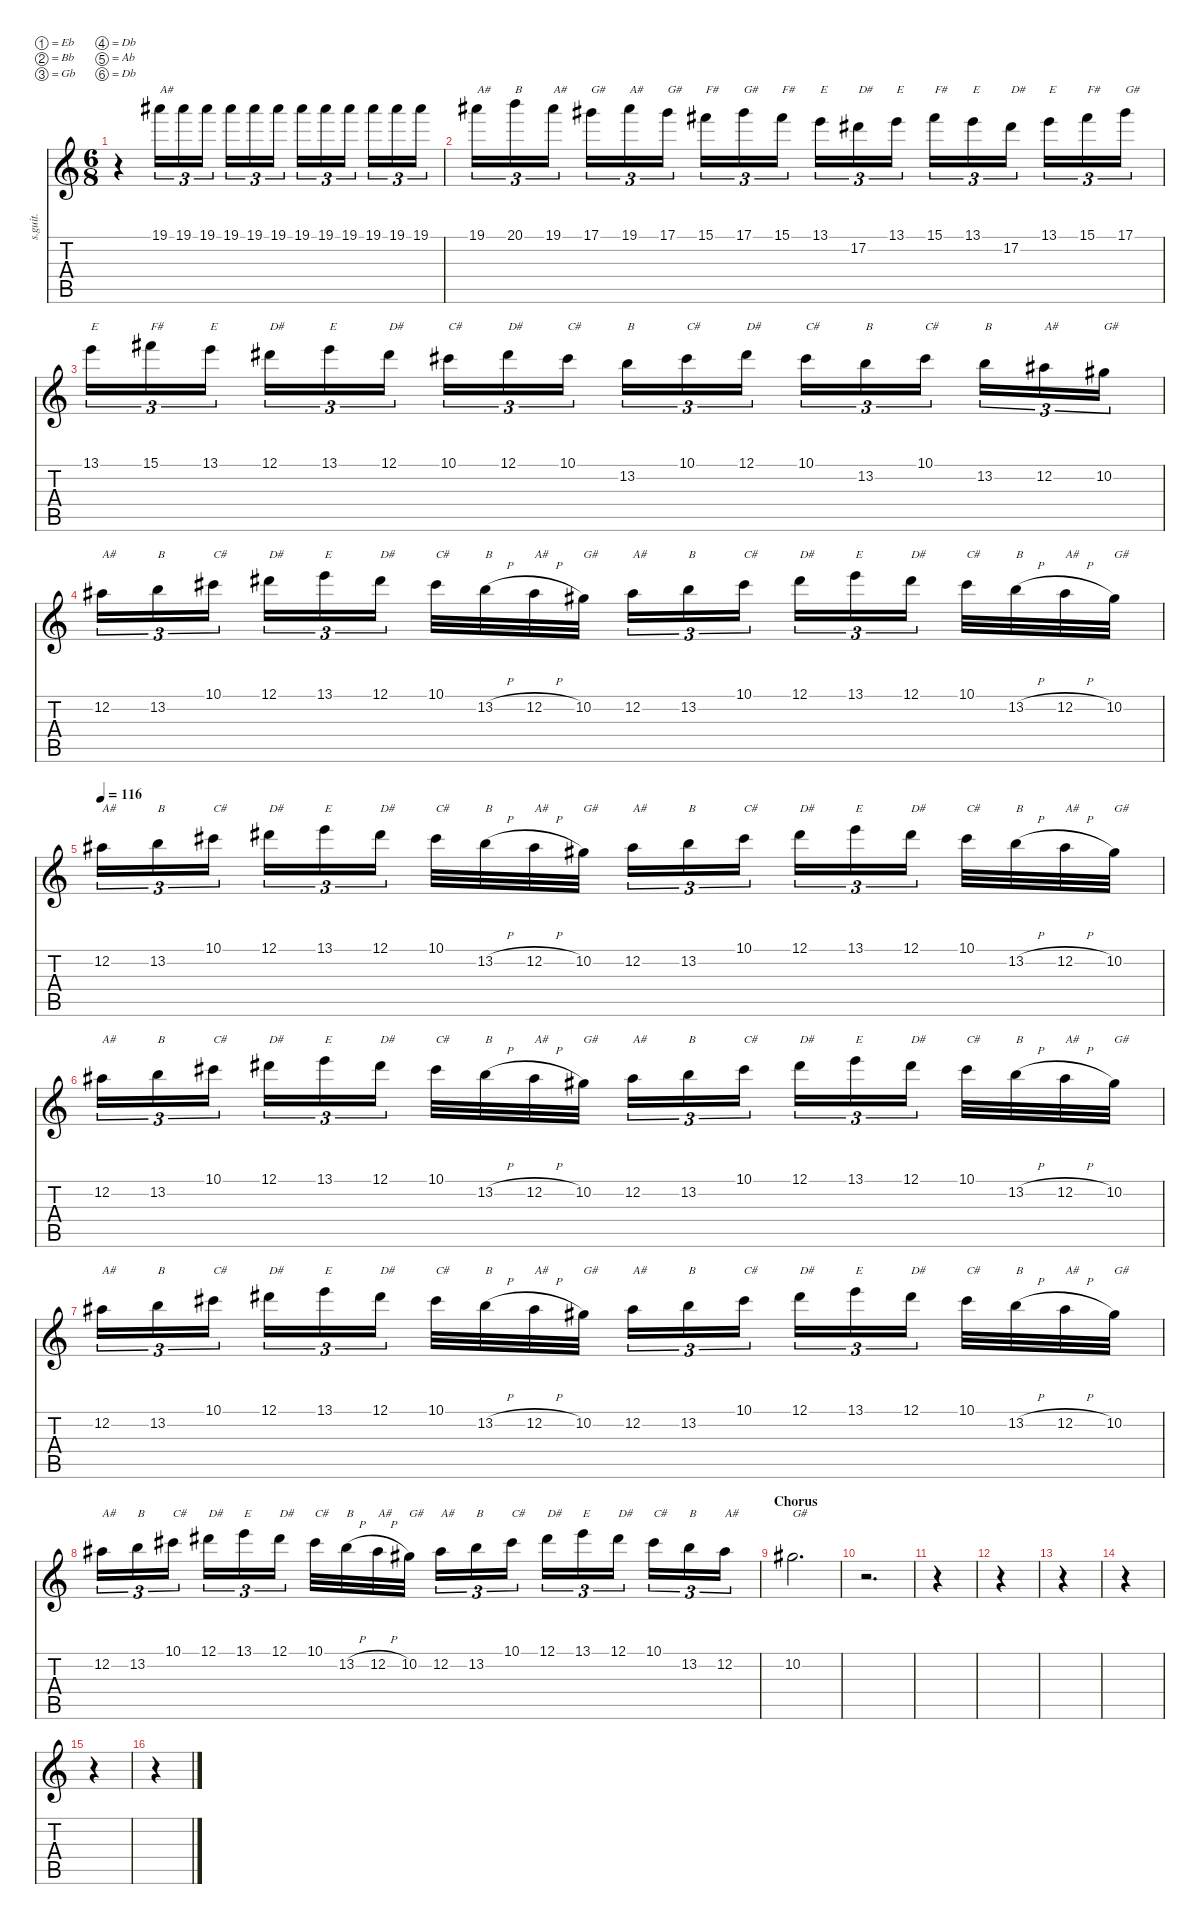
\defaultSystemsLayout 4
\hideDynamics
\bracketExtendMode nobrackets
\track ("Daron - Solo Guitar 4" "s.guit.") {instrument electricguitarclean}
\staff {score tabs}
\tuning (Eb4 Bb3 Gb3 Db3 Ab2 Db2)
\ts (6 8)
\tempo (115 hide)
\clef g2
\ks c
r.4{dy f} 19.1{acc #}.16{tu (3 2) txt "A#" lyrics (0 "") lyrics (1 "") lyrics (2 "") lyrics (3 "") lyrics (4 "") dy fff} 19.1{acc #}.16{tu (3 2) lyrics (0 "") lyrics (1 "") lyrics (2 "") lyrics (3 "") lyrics (4 "")} 19.1{acc #}.16{tu (3 2) lyrics (0 "") lyrics (1 "") lyrics (2 "") lyrics (3 "") lyrics (4 "")} 19.1{acc #}.16{tu (3 2) lyrics (0 "") lyrics (1 "") lyrics (2 "") lyrics (3 "") lyrics (4 "")} 19.1{acc #}.16{tu (3 2) lyrics (0 "") lyrics (1 "") lyrics (2 "") lyrics (3 "") lyrics (4 "")} 19.1{acc #}.16{tu (3 2) lyrics (0 "") lyrics (1 "") lyrics (2 "") lyrics (3 "") lyrics (4 "")} 19.1{acc #}.16{tu (3 2) lyrics (0 "") lyrics (1 "") lyrics (2 "") lyrics (3 "") lyrics (4 "")} 19.1{acc #}.16{tu (3 2) lyrics (0 "") lyrics (1 "") lyrics (2 "") lyrics (3 "") lyrics (4 "")} 19.1{acc #}.16{tu (3 2) lyrics (0 "") lyrics (1 "") lyrics (2 "") lyrics (3 "") lyrics (4 "")} 19.1{acc #}.16{tu (3 2) lyrics (0 "") lyrics (1 "") lyrics (2 "") lyrics (3 "") lyrics (4 "")} 19.1{acc #}.16{tu (3 2) lyrics (0 "") lyrics (1 "") lyrics (2 "") lyrics (3 "") lyrics (4 "")} 19.1{acc #}.16{tu (3 2) lyrics (0 "") lyrics (1 "") lyrics (2 "") lyrics (3 "") lyrics (4 "")} |
19.1{acc #}.16{tu (3 2) txt "A#" lyrics (0 "") lyrics (1 "") lyrics (2 "") lyrics (3 "") lyrics (4 "")} 20.1.16{tu (3 2) txt "B" lyrics (0 "") lyrics (1 "") lyrics (2 "") lyrics (3 "") lyrics (4 "")} 19.1{acc #}.16{tu (3 2) txt "A#" lyrics (0 "") lyrics (1 "") lyrics (2 "") lyrics (3 "") lyrics (4 "")} 17.1{acc #}.16{tu (3 2) txt "G#" lyrics (0 "") lyrics (1 "") lyrics (2 "") lyrics (3 "") lyrics (4 "")} 19.1{acc #}.16{tu (3 2) txt "A#" lyrics (0 "") lyrics (1 "") lyrics (2 "") lyrics (3 "") lyrics (4 "")} 17.1{acc #}.16{tu (3 2) txt "G#" lyrics (0 "") lyrics (1 "") lyrics (2 "") lyrics (3 "") lyrics (4 "")} 15.1{acc #}.16{tu (3 2) txt "F#" lyrics (0 "") lyrics (1 "") lyrics (2 "") lyrics (3 "") lyrics (4 "")} 17.1{acc #}.16{tu (3 2) txt "G#" lyrics (0 "") lyrics (1 "") lyrics (2 "") lyrics (3 "") lyrics (4 "")} 15.1{acc #}.16{tu (3 2) txt "F#" lyrics (0 "") lyrics (1 "") lyrics (2 "") lyrics (3 "") lyrics (4 "")} 13.1.16{tu (3 2) txt "E" lyrics (0 "") lyrics (1 "") lyrics (2 "") lyrics (3 "") lyrics (4 "")} 17.2{acc #}.16{tu (3 2) txt "D#" lyrics (0 "") lyrics (1 "") lyrics (2 "") lyrics (3 "") lyrics (4 "")} 13.1.16{tu (3 2) txt "E" lyrics (0 "") lyrics (1 "") lyrics (2 "") lyrics (3 "") lyrics (4 "")} 15.1{acc #}.16{tu (3 2) txt "F#" lyrics (0 "") lyrics (1 "") lyrics (2 "") lyrics (3 "") lyrics (4 "")} 13.1.16{tu (3 2) txt "E" lyrics (0 "") lyrics (1 "") lyrics (2 "") lyrics (3 "") lyrics (4 "")} 17.2{acc #}.16{tu (3 2) txt "D#" lyrics (0 "") lyrics (1 "") lyrics (2 "") lyrics (3 "") lyrics (4 "")} 13.1.16{tu (3 2) txt "E" lyrics (0 "") lyrics (1 "") lyrics (2 "") lyrics (3 "") lyrics (4 "")} 15.1{acc #}.16{tu (3 2) txt "F#" lyrics (0 "") lyrics (1 "") lyrics (2 "") lyrics (3 "") lyrics (4 "")} 17.1{acc #}.16{tu (3 2) txt "G#" lyrics (0 "") lyrics (1 "") lyrics (2 "") lyrics (3 "") lyrics (4 "")} |
13.1.16{tu (3 2) txt "E" lyrics (0 "") lyrics (1 "") lyrics (2 "") lyrics (3 "") lyrics (4 "")} 15.1{acc #}.16{tu (3 2) txt "F#" lyrics (0 "") lyrics (1 "") lyrics (2 "") lyrics (3 "") lyrics (4 "")} 13.1.16{tu (3 2) txt "E" lyrics (0 "") lyrics (1 "") lyrics (2 "") lyrics (3 "") lyrics (4 "")} 12.1{acc #}.16{tu (3 2) txt "D#" lyrics (0 "") lyrics (1 "") lyrics (2 "") lyrics (3 "") lyrics (4 "")} 13.1.16{tu (3 2) txt "E" lyrics (0 "") lyrics (1 "") lyrics (2 "") lyrics (3 "") lyrics (4 "")} 12.1{acc #}.16{tu (3 2) txt "D#" lyrics (0 "") lyrics (1 "") lyrics (2 "") lyrics (3 "") lyrics (4 "")} 10.1{acc #}.16{tu (3 2) txt "C#" lyrics (0 "") lyrics (1 "") lyrics (2 "") lyrics (3 "") lyrics (4 "")} 12.1{acc #}.16{tu (3 2) txt "D#" lyrics (0 "") lyrics (1 "") lyrics (2 "") lyrics (3 "") lyrics (4 "")} 10.1{acc #}.16{tu (3 2) txt "C#" lyrics (0 "") lyrics (1 "") lyrics (2 "") lyrics (3 "") lyrics (4 "")} 13.2.16{tu (3 2) txt "B" lyrics (0 "") lyrics (1 "") lyrics (2 "") lyrics (3 "") lyrics (4 "")} 10.1{acc #}.16{tu (3 2) txt "C#" lyrics (0 "") lyrics (1 "") lyrics (2 "") lyrics (3 "") lyrics (4 "")} 12.1{acc #}.16{tu (3 2) txt "D#" lyrics (0 "") lyrics (1 "") lyrics (2 "") lyrics (3 "") lyrics (4 "")} 10.1{acc #}.16{tu (3 2) txt "C#" lyrics (0 "") lyrics (1 "") lyrics (2 "") lyrics (3 "") lyrics (4 "")} 13.2.16{tu (3 2) txt "B" lyrics (0 "") lyrics (1 "") lyrics (2 "") lyrics (3 "") lyrics (4 "")} 10.1{acc #}.16{tu (3 2) txt "C#" lyrics (0 "") lyrics (1 "") lyrics (2 "") lyrics (3 "") lyrics (4 "")} 13.2.16{tu (3 2) txt "B" lyrics (0 "") lyrics (1 "") lyrics (2 "") lyrics (3 "") lyrics (4 "")} 12.2{acc #}.16{tu (3 2) txt "A#" lyrics (0 "") lyrics (1 "") lyrics (2 "") lyrics (3 "") lyrics (4 "")} 10.2{acc #}.16{tu (3 2) txt "G#" lyrics (0 "") lyrics (1 "") lyrics (2 "") lyrics (3 "") lyrics (4 "")} |
12.2{acc #}.16{tu (3 2) txt "A#" lyrics (0 "") lyrics (1 "") lyrics (2 "") lyrics (3 "") lyrics (4 "")} 13.2.16{tu (3 2) txt "B" lyrics (0 "") lyrics (1 "") lyrics (2 "") lyrics (3 "") lyrics (4 "")} 10.1{acc #}.16{tu (3 2) txt "C#" lyrics (0 "") lyrics (1 "") lyrics (2 "") lyrics (3 "") lyrics (4 "")} 12.1{acc #}.16{tu (3 2) txt "D#" lyrics (0 "") lyrics (1 "") lyrics (2 "") lyrics (3 "") lyrics (4 "")} 13.1.16{tu (3 2) txt "E" lyrics (0 "") lyrics (1 "") lyrics (2 "") lyrics (3 "") lyrics (4 "")} 12.1{acc #}.16{tu (3 2) txt "D#" lyrics (0 "") lyrics (1 "") lyrics (2 "") lyrics (3 "") lyrics (4 "")} 10.1{acc #}.32{txt "C#" lyrics (0 "") lyrics (1 "") lyrics (2 "") lyrics (3 "") lyrics (4 "")} 13.2{h}.32{txt "B" lyrics (0 "") lyrics (1 "") lyrics (2 "") lyrics (3 "") lyrics (4 "")} 12.2{h acc #}.32{txt "A#" lyrics (0 "") lyrics (1 "") lyrics (2 "") lyrics (3 "") lyrics (4 "")} 10.2{acc #}.32{txt "G#" lyrics (0 "") lyrics (1 "") lyrics (2 "") lyrics (3 "") lyrics (4 "")} 12.2{acc #}.16{tu (3 2) txt "A#" lyrics (0 "") lyrics (1 "") lyrics (2 "") lyrics (3 "") lyrics (4 "")} 13.2.16{tu (3 2) txt "B" lyrics (0 "") lyrics (1 "") lyrics (2 "") lyrics (3 "") lyrics (4 "")} 10.1{acc #}.16{tu (3 2) txt "C#" lyrics (0 "") lyrics (1 "") lyrics (2 "") lyrics (3 "") lyrics (4 "")} 12.1{acc #}.16{tu (3 2) txt "D#" lyrics (0 "") lyrics (1 "") lyrics (2 "") lyrics (3 "") lyrics (4 "")} 13.1.16{tu (3 2) txt "E" lyrics (0 "") lyrics (1 "") lyrics (2 "") lyrics (3 "") lyrics (4 "")} 12.1{acc #}.16{tu (3 2) txt "D#" lyrics (0 "") lyrics (1 "") lyrics (2 "") lyrics (3 "") lyrics (4 "")} 10.1{acc #}.32{txt "C#" lyrics (0 "") lyrics (1 "") lyrics (2 "") lyrics (3 "") lyrics (4 "")} 13.2{h}.32{txt "B" lyrics (0 "") lyrics (1 "") lyrics (2 "") lyrics (3 "") lyrics (4 "")} 12.2{h acc #}.32{txt "A#" lyrics (0 "") lyrics (1 "") lyrics (2 "") lyrics (3 "") lyrics (4 "")} 10.2{acc #}.32{txt "G#" lyrics (0 "") lyrics (1 "") lyrics (2 "") lyrics (3 "") lyrics (4 "")} |
\tempo 116
12.2{acc #}.16{tu (3 2) txt "A#" lyrics (0 "") lyrics (1 "") lyrics (2 "") lyrics (3 "") lyrics (4 "")} 13.2.16{tu (3 2) txt "B" lyrics (0 "") lyrics (1 "") lyrics (2 "") lyrics (3 "") lyrics (4 "")} 10.1{acc #}.16{tu (3 2) txt "C#" lyrics (0 "") lyrics (1 "") lyrics (2 "") lyrics (3 "") lyrics (4 "")} 12.1{acc #}.16{tu (3 2) txt "D#" lyrics (0 "") lyrics (1 "") lyrics (2 "") lyrics (3 "") lyrics (4 "")} 13.1.16{tu (3 2) txt "E" lyrics (0 "") lyrics (1 "") lyrics (2 "") lyrics (3 "") lyrics (4 "")} 12.1{acc #}.16{tu (3 2) txt "D#" lyrics (0 "") lyrics (1 "") lyrics (2 "") lyrics (3 "") lyrics (4 "")} 10.1{acc #}.32{txt "C#" lyrics (0 "") lyrics (1 "") lyrics (2 "") lyrics (3 "") lyrics (4 "")} 13.2{h}.32{txt "B" lyrics (0 "") lyrics (1 "") lyrics (2 "") lyrics (3 "") lyrics (4 "")} 12.2{h acc #}.32{txt "A#" lyrics (0 "") lyrics (1 "") lyrics (2 "") lyrics (3 "") lyrics (4 "")} 10.2{acc #}.32{txt "G#" lyrics (0 "") lyrics (1 "") lyrics (2 "") lyrics (3 "") lyrics (4 "")} 12.2{acc #}.16{tu (3 2) txt "A#" lyrics (0 "") lyrics (1 "") lyrics (2 "") lyrics (3 "") lyrics (4 "")} 13.2.16{tu (3 2) txt "B" lyrics (0 "") lyrics (1 "") lyrics (2 "") lyrics (3 "") lyrics (4 "")} 10.1{acc #}.16{tu (3 2) txt "C#" lyrics (0 "") lyrics (1 "") lyrics (2 "") lyrics (3 "") lyrics (4 "")} 12.1{acc #}.16{tu (3 2) txt "D#" lyrics (0 "") lyrics (1 "") lyrics (2 "") lyrics (3 "") lyrics (4 "")} 13.1.16{tu (3 2) txt "E" lyrics (0 "") lyrics (1 "") lyrics (2 "") lyrics (3 "") lyrics (4 "")} 12.1{acc #}.16{tu (3 2) txt "D#" lyrics (0 "") lyrics (1 "") lyrics (2 "") lyrics (3 "") lyrics (4 "")} 10.1{acc #}.32{txt "C#" lyrics (0 "") lyrics (1 "") lyrics (2 "") lyrics (3 "") lyrics (4 "")} 13.2{h}.32{txt "B" lyrics (0 "") lyrics (1 "") lyrics (2 "") lyrics (3 "") lyrics (4 "")} 12.2{h acc #}.32{txt "A#" lyrics (0 "") lyrics (1 "") lyrics (2 "") lyrics (3 "") lyrics (4 "")} 10.2{acc #}.32{txt "G#" lyrics (0 "") lyrics (1 "") lyrics (2 "") lyrics (3 "") lyrics (4 "")} |
12.2{acc #}.16{tu (3 2) txt "A#" lyrics (0 "") lyrics (1 "") lyrics (2 "") lyrics (3 "") lyrics (4 "")} 13.2.16{tu (3 2) txt "B" lyrics (0 "") lyrics (1 "") lyrics (2 "") lyrics (3 "") lyrics (4 "")} 10.1{acc #}.16{tu (3 2) txt "C#" lyrics (0 "") lyrics (1 "") lyrics (2 "") lyrics (3 "") lyrics (4 "")} 12.1{acc #}.16{tu (3 2) txt "D#" lyrics (0 "") lyrics (1 "") lyrics (2 "") lyrics (3 "") lyrics (4 "")} 13.1.16{tu (3 2) txt "E" lyrics (0 "") lyrics (1 "") lyrics (2 "") lyrics (3 "") lyrics (4 "")} 12.1{acc #}.16{tu (3 2) txt "D#" lyrics (0 "") lyrics (1 "") lyrics (2 "") lyrics (3 "") lyrics (4 "")} 10.1{acc #}.32{txt "C#" lyrics (0 "") lyrics (1 "") lyrics (2 "") lyrics (3 "") lyrics (4 "")} 13.2{h}.32{txt "B" lyrics (0 "") lyrics (1 "") lyrics (2 "") lyrics (3 "") lyrics (4 "")} 12.2{h acc #}.32{txt "A#" lyrics (0 "") lyrics (1 "") lyrics (2 "") lyrics (3 "") lyrics (4 "")} 10.2{acc #}.32{txt "G#" lyrics (0 "") lyrics (1 "") lyrics (2 "") lyrics (3 "") lyrics (4 "")} 12.2{acc #}.16{tu (3 2) txt "A#" lyrics (0 "") lyrics (1 "") lyrics (2 "") lyrics (3 "") lyrics (4 "")} 13.2.16{tu (3 2) txt "B" lyrics (0 "") lyrics (1 "") lyrics (2 "") lyrics (3 "") lyrics (4 "")} 10.1{acc #}.16{tu (3 2) txt "C#" lyrics (0 "") lyrics (1 "") lyrics (2 "") lyrics (3 "") lyrics (4 "")} 12.1{acc #}.16{tu (3 2) txt "D#" lyrics (0 "") lyrics (1 "") lyrics (2 "") lyrics (3 "") lyrics (4 "")} 13.1.16{tu (3 2) txt "E" lyrics (0 "") lyrics (1 "") lyrics (2 "") lyrics (3 "") lyrics (4 "")} 12.1{acc #}.16{tu (3 2) txt "D#" lyrics (0 "") lyrics (1 "") lyrics (2 "") lyrics (3 "") lyrics (4 "")} 10.1{acc #}.32{txt "C#" lyrics (0 "") lyrics (1 "") lyrics (2 "") lyrics (3 "") lyrics (4 "")} 13.2{h}.32{txt "B" lyrics (0 "") lyrics (1 "") lyrics (2 "") lyrics (3 "") lyrics (4 "")} 12.2{h acc #}.32{txt "A#" lyrics (0 "") lyrics (1 "") lyrics (2 "") lyrics (3 "") lyrics (4 "")} 10.2{acc #}.32{txt "G#" lyrics (0 "") lyrics (1 "") lyrics (2 "") lyrics (3 "") lyrics (4 "")} |
12.2{acc #}.16{tu (3 2) txt "A#" lyrics (0 "") lyrics (1 "") lyrics (2 "") lyrics (3 "") lyrics (4 "")} 13.2.16{tu (3 2) txt "B" lyrics (0 "") lyrics (1 "") lyrics (2 "") lyrics (3 "") lyrics (4 "")} 10.1{acc #}.16{tu (3 2) txt "C#" lyrics (0 "") lyrics (1 "") lyrics (2 "") lyrics (3 "") lyrics (4 "")} 12.1{acc #}.16{tu (3 2) txt "D#" lyrics (0 "") lyrics (1 "") lyrics (2 "") lyrics (3 "") lyrics (4 "")} 13.1.16{tu (3 2) txt "E" lyrics (0 "") lyrics (1 "") lyrics (2 "") lyrics (3 "") lyrics (4 "")} 12.1{acc #}.16{tu (3 2) txt "D#" lyrics (0 "") lyrics (1 "") lyrics (2 "") lyrics (3 "") lyrics (4 "")} 10.1{acc #}.32{txt "C#" lyrics (0 "") lyrics (1 "") lyrics (2 "") lyrics (3 "") lyrics (4 "")} 13.2{h}.32{txt "B" lyrics (0 "") lyrics (1 "") lyrics (2 "") lyrics (3 "") lyrics (4 "")} 12.2{h acc #}.32{txt "A#" lyrics (0 "") lyrics (1 "") lyrics (2 "") lyrics (3 "") lyrics (4 "")} 10.2{acc #}.32{txt "G#" lyrics (0 "") lyrics (1 "") lyrics (2 "") lyrics (3 "") lyrics (4 "")} 12.2{acc #}.16{tu (3 2) txt "A#" lyrics (0 "") lyrics (1 "") lyrics (2 "") lyrics (3 "") lyrics (4 "")} 13.2.16{tu (3 2) txt "B" lyrics (0 "") lyrics (1 "") lyrics (2 "") lyrics (3 "") lyrics (4 "")} 10.1{acc #}.16{tu (3 2) txt "C#" lyrics (0 "") lyrics (1 "") lyrics (2 "") lyrics (3 "") lyrics (4 "")} 12.1{acc #}.16{tu (3 2) txt "D#" lyrics (0 "") lyrics (1 "") lyrics (2 "") lyrics (3 "") lyrics (4 "")} 13.1.16{tu (3 2) txt "E" lyrics (0 "") lyrics (1 "") lyrics (2 "") lyrics (3 "") lyrics (4 "")} 12.1{acc #}.16{tu (3 2) txt "D#" lyrics (0 "") lyrics (1 "") lyrics (2 "") lyrics (3 "") lyrics (4 "")} 10.1{acc #}.32{txt "C#" lyrics (0 "") lyrics (1 "") lyrics (2 "") lyrics (3 "") lyrics (4 "")} 13.2{h}.32{txt "B" lyrics (0 "") lyrics (1 "") lyrics (2 "") lyrics (3 "") lyrics (4 "")} 12.2{h acc #}.32{txt "A#" lyrics (0 "") lyrics (1 "") lyrics (2 "") lyrics (3 "") lyrics (4 "")} 10.2{acc #}.32{txt "G#" lyrics (0 "") lyrics (1 "") lyrics (2 "") lyrics (3 "") lyrics (4 "")} |
12.2{acc #}.16{tu (3 2) txt "A#" lyrics (0 "") lyrics (1 "") lyrics (2 "") lyrics (3 "") lyrics (4 "")} 13.2.16{tu (3 2) txt "B" lyrics (0 "") lyrics (1 "") lyrics (2 "") lyrics (3 "") lyrics (4 "")} 10.1{acc #}.16{tu (3 2) txt "C#" lyrics (0 "") lyrics (1 "") lyrics (2 "") lyrics (3 "") lyrics (4 "")} 12.1{acc #}.16{tu (3 2) txt "D#" lyrics (0 "") lyrics (1 "") lyrics (2 "") lyrics (3 "") lyrics (4 "")} 13.1.16{tu (3 2) txt "E" lyrics (0 "") lyrics (1 "") lyrics (2 "") lyrics (3 "") lyrics (4 "")} 12.1{acc #}.16{tu (3 2) txt "D#" lyrics (0 "") lyrics (1 "") lyrics (2 "") lyrics (3 "") lyrics (4 "")} 10.1{acc #}.32{txt "C#" lyrics (0 "") lyrics (1 "") lyrics (2 "") lyrics (3 "") lyrics (4 "")} 13.2{h}.32{txt "B" lyrics (0 "") lyrics (1 "") lyrics (2 "") lyrics (3 "") lyrics (4 "")} 12.2{h acc #}.32{txt "A#" lyrics (0 "") lyrics (1 "") lyrics (2 "") lyrics (3 "") lyrics (4 "")} 10.2{acc #}.32{txt "G#" lyrics (0 "") lyrics (1 "") lyrics (2 "") lyrics (3 "") lyrics (4 "")} 12.2{acc #}.16{tu (3 2) txt "A#" lyrics (0 "") lyrics (1 "") lyrics (2 "") lyrics (3 "") lyrics (4 "")} 13.2.16{tu (3 2) txt "B" lyrics (0 "") lyrics (1 "") lyrics (2 "") lyrics (3 "") lyrics (4 "")} 10.1{acc #}.16{tu (3 2) txt "C#" lyrics (0 "") lyrics (1 "") lyrics (2 "") lyrics (3 "") lyrics (4 "")} 12.1{acc #}.16{tu (3 2) txt "D#" lyrics (0 "") lyrics (1 "") lyrics (2 "") lyrics (3 "") lyrics (4 "")} 13.1.16{tu (3 2) txt "E" lyrics (0 "") lyrics (1 "") lyrics (2 "") lyrics (3 "") lyrics (4 "")} 12.1{acc #}.16{tu (3 2) txt "D#" lyrics (0 "") lyrics (1 "") lyrics (2 "") lyrics (3 "") lyrics (4 "")} 10.1{acc #}.16{tu (3 2) txt "C#" lyrics (0 "") lyrics (1 "") lyrics (2 "") lyrics (3 "") lyrics (4 "")} 13.2.16{tu (3 2) txt "B" lyrics (0 "") lyrics (1 "") lyrics (2 "") lyrics (3 "") lyrics (4 "")} 12.2{acc #}.16{tu (3 2) txt "A#" lyrics (0 "") lyrics (1 "") lyrics (2 "") lyrics (3 "") lyrics (4 "")} |
\section ("" "Chorus")
10.2{acc #}.2{d txt "G#" lyrics (0 "") lyrics (1 "") lyrics (2 "") lyrics (3 "") lyrics (4 "")} |
r.2{d} |
r.4 |
r.4 |
r.4 |
r.4 |
r.4 |
r.4
